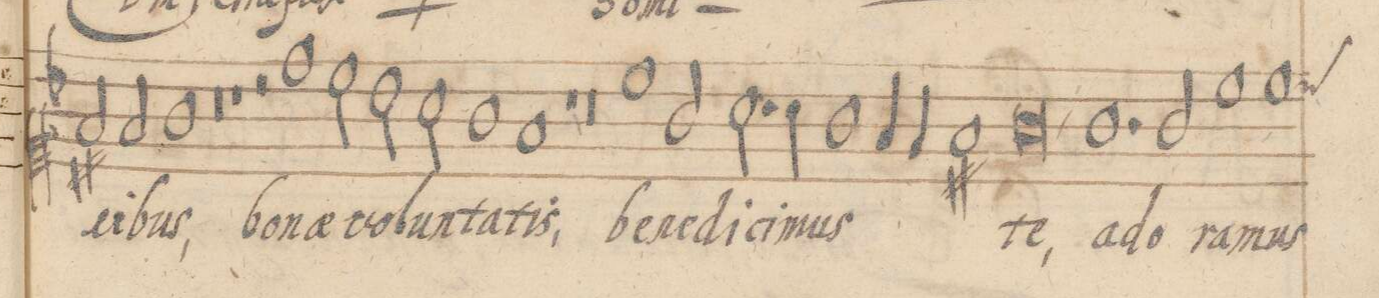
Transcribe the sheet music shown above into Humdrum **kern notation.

**kern	**text
*I"DISCANTVS	*
*clefC1	*
*k[b-]	*
*met(C|)	*
*M2/1	*
2f#X/	.
2f#/	-ni-
1g	-bus,
=9-	=9-
0r	.
=10-	=10-
1r	.
2r	.
1dd\	bo-
=11-	=11-
2cc\	-næ
2b-\	vo-
2a\	-lun-
=12-	=12-
1g	-ta-
1fny	-tis,
=13-	=13-
0r	.
=14-	=14-
1r	.
1cc	be-
=15-	=15-
2g/	-ne-
2.a\	-di-
4a\	-ci-
1g\	-mus
=16-	=16-
4f/	.
4e/	.
1f#X	.
=17-	=17-
0g,	te,
=18-	=18-
1.g	a-
2g/	-do-
=19-	=19-
1cc	-ra-
1cc	-mus
*custos:cc	*
=20-	=20-
*-	*-
